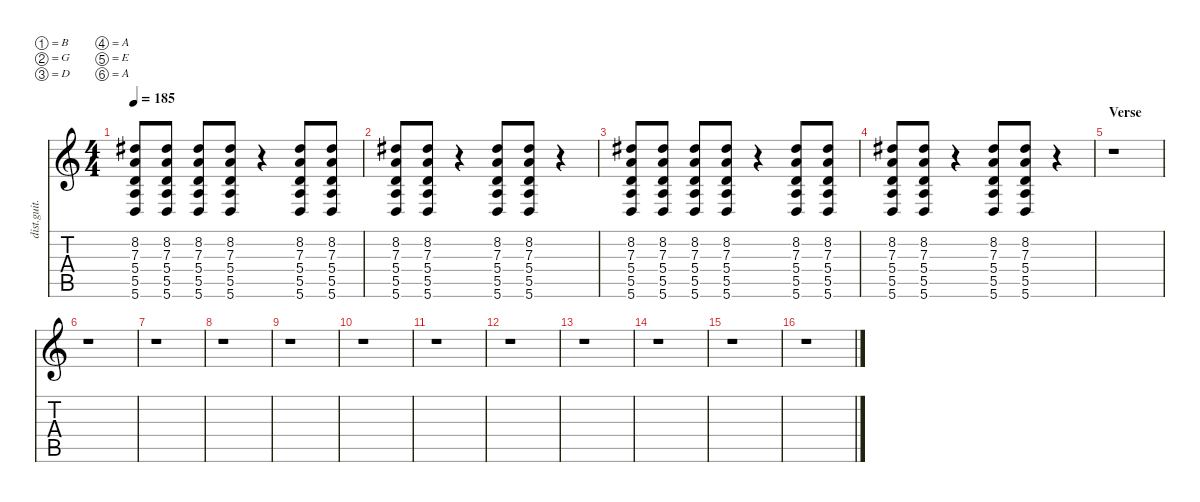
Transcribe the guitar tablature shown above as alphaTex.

\defaultSystemsLayout 4
\hideDynamics
\bracketExtendMode nobrackets
\track ("Distortion Guitar - Petr" "dist.guit.") {instrument distortionguitar}
\staff {score tabs}
\tuning (B3 G3 D3 A2 E2 A1)
\ts (4 4)
\tempo 185
\clef g2
\ks c
(5.6 5.5 5.4 7.3 8.2{acc #}).8{dy mf beam Up} (5.6 5.5 5.4 7.3 8.2{acc #}).8{beam Up} (5.6 5.5 5.4 7.3 8.2{acc #}).8{beam Up} (5.6 5.5 5.4 7.3 8.2{acc #}).8{beam Up} r.4{beam Down} (5.6 5.5 5.4 7.3 8.2{acc #}).8{beam Up} (5.6 5.5 5.4 7.3 8.2{acc #}).8{beam Up} |
(5.6 5.5 5.4 7.3 8.2{acc #}).8{beam Up} (5.6 5.5 5.4 7.3 8.2{acc #}).8{beam Up} r.4{beam Down} (5.6 5.5 5.4 7.3 8.2{acc #}).8{beam Up} (5.6 5.5 5.4 7.3 8.2{acc #}).8{beam Up} r.4{beam Down} |
(5.6 5.5 5.4 7.3 8.2{acc #}).8{beam Up} (5.6 5.5 5.4 7.3 8.2{acc #}).8{beam Up} (5.6 5.5 5.4 7.3 8.2{acc #}).8{beam Up} (5.6 5.5 5.4 7.3 8.2{acc #}).8{beam Up} r.4{beam Down} (5.6 5.5 5.4 7.3 8.2{acc #}).8{beam Up} (5.6 5.5 5.4 7.3 8.2{acc #}).8{beam Up} |
(5.6 5.5 5.4 7.3 8.2{acc #}).8{beam Up} (5.6 5.5 5.4 7.3 8.2{acc #}).8{beam Up} r.4{beam Down} (5.6 5.5 5.4 7.3 8.2{acc #}).8{beam Up} (5.6 5.5 5.4 7.3 8.2{acc #}).8{beam Up} r.4{beam Down} |
\section ("" "Verse")
r.1{beam Down} |
r.1{beam Down} |
r.1{beam Down} |
r.1{beam Down} |
r.1{beam Down} |
r.1{beam Down} |
r.1{beam Down} |
r.1{beam Down} |
r.1{beam Down} |
r.1{beam Down} |
r.1{beam Down} |
r.1{beam Down}
